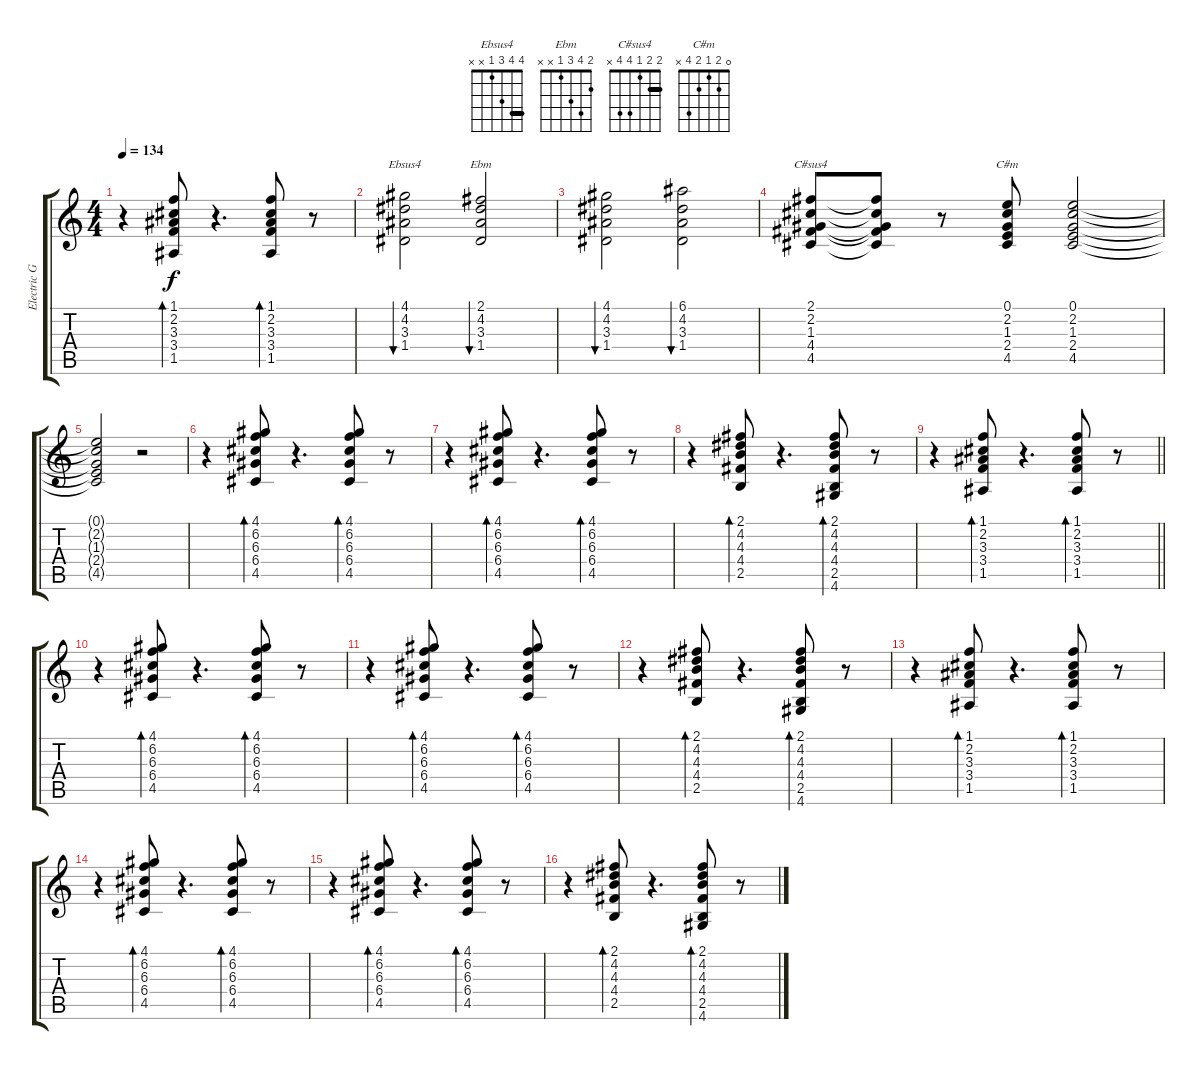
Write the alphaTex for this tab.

\track ("Electric Guitar" "Electric G") {instrument electricguitarmuted}
\staff {score tabs}
\tuning (E4 B3 G3 D3 A2 E2) {hide}
\chord ("Ebsus4" 4 4 3 1 x x) {barre 4}
\chord ("Ebm" 2 4 3 1 x x)
\chord ("C#sus4" 2 2 1 4 4 x) {barre 2}
\chord ("C#m" 0 2 1 2 4 x)
\ts (4 4)
\tempo 134
\clef g2
\ks c
r.4{dy f} (1.1 2.2 3.3 3.4 1.5).8{bd 30} r.4{d} (1.1 2.2 3.3 3.4 1.5).8{bd 30} r.8 |
(4.1 4.2 3.3 1.4).2{bu 120 ch "Ebsus4"} (2.1 4.2 3.3 1.4).2{bu 120 ch "Ebm"} |
(4.1 4.2 3.3 1.4).2{bu 120} (6.1 4.2 3.3 1.4).2{bu 120} |
(2.1 2.2 1.3 4.4 4.5).8{ch "C#sus4"} (2.1{t} 2.2{t} 1.3{t} 4.4{t} 4.5{t}).8 r.8 (0.1 2.2 1.3 2.4 4.5).8{ch "C#m"} (0.1 2.2 1.3 2.4 4.5).2 |
(0.1{t} 2.2{t} 1.3{t} 2.4{t} 4.5{t}).2 r.2 |
r.4 (4.1 6.2 6.3 6.4 4.5).8{bd 30} r.4{d} (4.1 6.2 6.3 6.4 4.5).8{bd 30} r.8 |
r.4 (4.1 6.2 6.3 6.4 4.5).8{bd 30} r.4{d} (4.1 6.2 6.3 6.4 4.5).8{bd 30} r.8 |
r.4 (2.1 4.2 4.3 4.4 2.5).8{bd 30} r.4{d} (2.1 4.2 4.3 4.4 2.5 4.6).8{bd 30} r.8 |
\barLineRight lightlight
r.4 (1.1 2.2 3.3 3.4 1.5).8{bd 30} r.4{d} (1.1 2.2 3.3 3.4 1.5).8{bd 30} r.8 |
r.4 (4.1 6.2 6.3 6.4 4.5).8{bd 30} r.4{d} (4.1 6.2 6.3 6.4 4.5).8{bd 30} r.8 |
r.4 (4.1 6.2 6.3 6.4 4.5).8{bd 30} r.4{d} (4.1 6.2 6.3 6.4 4.5).8{bd 30} r.8 |
r.4 (2.1 4.2 4.3 4.4 2.5).8{bd 30} r.4{d} (2.1 4.2 4.3 4.4 2.5 4.6).8{bd 30} r.8 |
r.4 (1.1 2.2 3.3 3.4 1.5).8{bd 30} r.4{d} (1.1 2.2 3.3 3.4 1.5).8{bd 30} r.8 |
r.4 (4.1 6.2 6.3 6.4 4.5).8{bd 30} r.4{d} (4.1 6.2 6.3 6.4 4.5).8{bd 30} r.8 |
r.4 (4.1 6.2 6.3 6.4 4.5).8{bd 30} r.4{d} (4.1 6.2 6.3 6.4 4.5).8{bd 30} r.8 |
r.4 (2.1 4.2 4.3 4.4 2.5).8{bd 30} r.4{d} (2.1 4.2 4.3 4.4 2.5 4.6).8{bd 30} r.8
